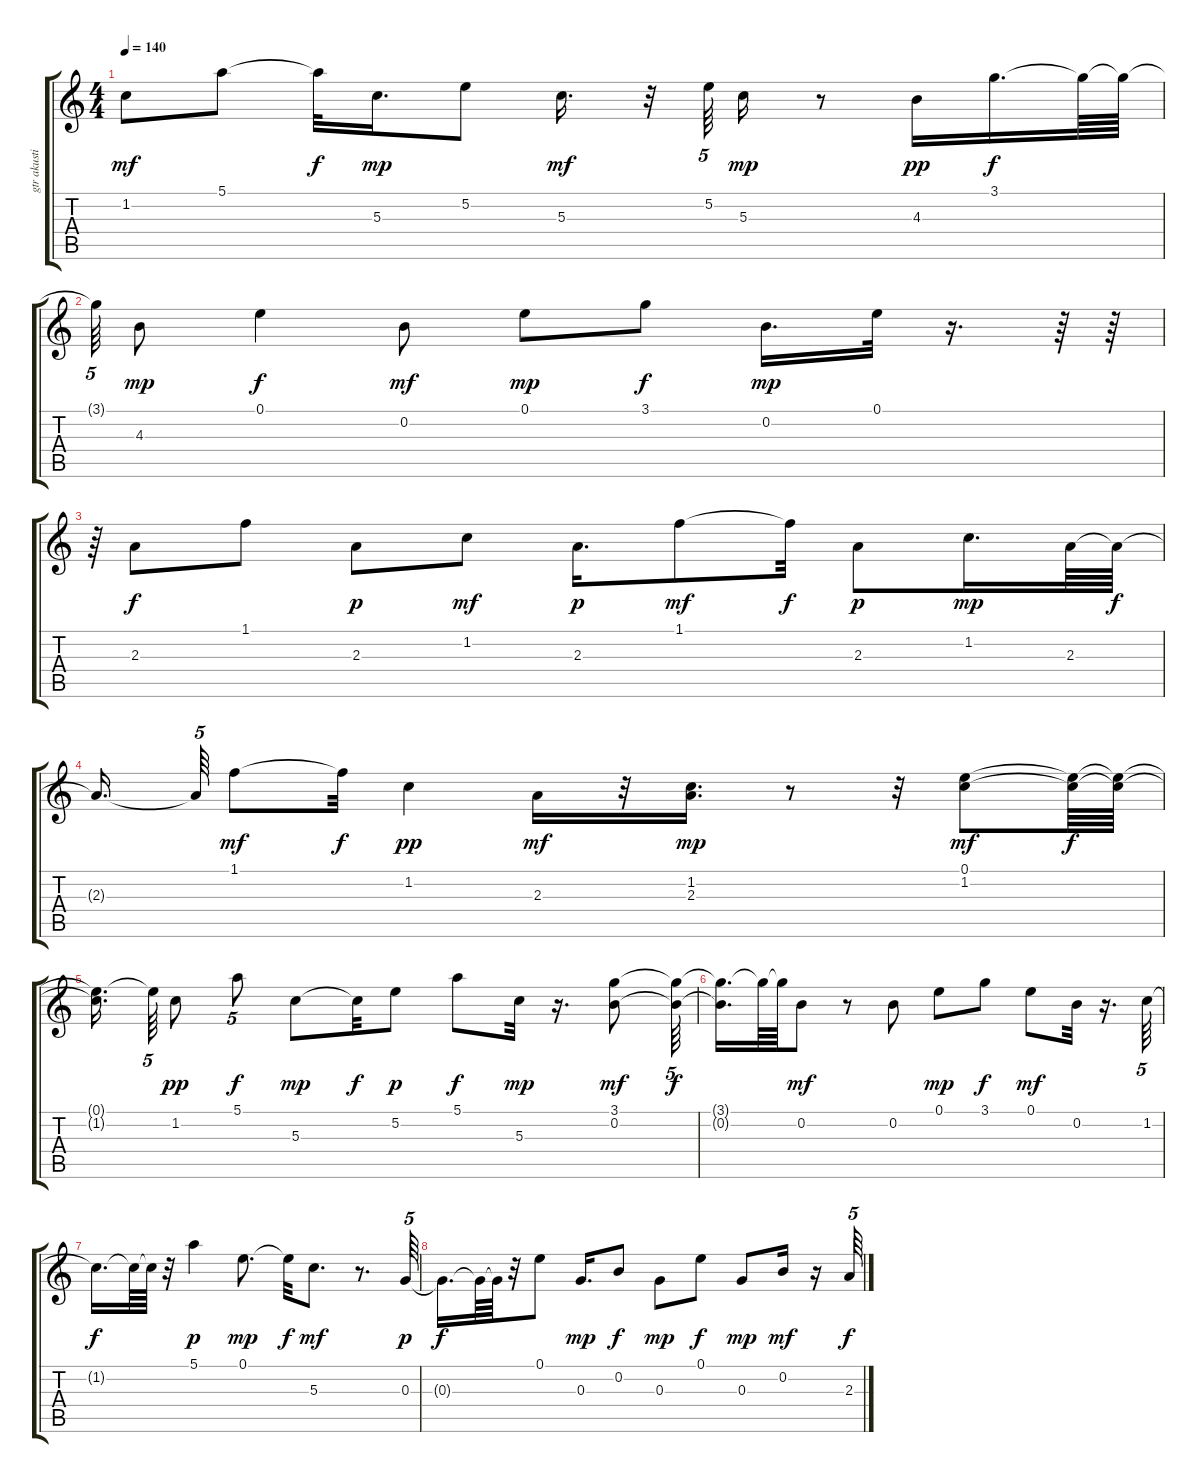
\track ("gtr akustik" "gtr akusti") {instrument acousticguitarnylon}
\staff {score tabs}
\tuning (E4 B3 G3 D3 A2 E2) {hide}
\ts (4 4)
\tempo 140
\clef g2
\ks c
1.2.8{dy mf} 5.1.8 5.1{t}.32{dy f} 5.3.16{d dy mp} 5.2.8 5.3.16{d dy mf} r.32 5.2.64{tu (5 4)} 5.3.16{dy mp} r.8 4.3.16{dy pp} 3.1.16{d dy f} 3.1{t}.64 3.1{t}.64 |
3.1{t}.64{tu (5 4)} 4.3.8{dy mp} 0.1.4{dy f} 0.2.8{dy mf} 0.1.8{dy mp} 3.1.8{dy f} 0.2.16{d dy mp} 0.1.32 r.16{d} r.64 r.64 |
r.64{tu (5 4)} 2.3.8{dy f} 1.1.8 2.3.8{dy p} 1.2.8{dy mf} 2.3.16{d dy p} 1.1.8{dy mf} 1.1{t}.32{dy f} 2.3.8{dy p} 1.2.16{d dy mp} 2.3.64 2.3{t}.64{dy f} |
2.3{t}.16{d} 2.3{t}.64{tu (5 4)} 1.1.8{dy mf} 1.1{t}.32{dy f} 1.2.4{dy pp} 2.3.16{dy mf} r.32 (1.2 2.3).16{d dy mp} r.8 r.32 (0.1 1.2).8{dy mf} (0.1{t} 1.2{t}).64{dy f} (0.1{t} 1.2{t}).64 |
(0.1{t} 1.2{t}).16{d} 0.1{t}.64{tu (5 4)} 1.2.8{dy pp} 5.1.8{tu (5 4) dy f} 5.3.8{dy mp} 5.3{t}.32{dy f} 5.2.8{dy p} 5.1.8{dy f} 5.3.32{dy mp} r.16{d} (3.1 0.2).8{dy mf} (3.1{t} 0.2{t}).64{tu (5 4) dy f} |
(3.1{t} 0.2{t}).16{d} 3.1{t}.64 3.1{t}.64 0.2.8{dy mf} r.8 0.2.8 0.1.8{dy mp} 3.1.8{dy f} 0.1.8{dy mf} 0.2.32 r.16{d} 1.2.64{tu (5 4)} |
1.2{t}.16{d dy f} 1.2{t}.64 1.2{t}.64 r.32 5.1.4{dy p} 0.1.8{d dy mp} 0.1{t}.32{dy f} 5.3.8{d dy mf} r.8{d} 0.3.64{tu (5 4) dy p} |
0.3{t}.16{d dy f} 0.3{t}.64 0.3{t}.64 r.32 0.1.8 0.3.16{d dy mp} 0.2.8{dy f} 0.3.8{dy mp} 0.1.8{dy f} 0.3.8{dy mp} 0.2.16{dy mf} r.16 2.3.64{tu (5 4) dy f}
